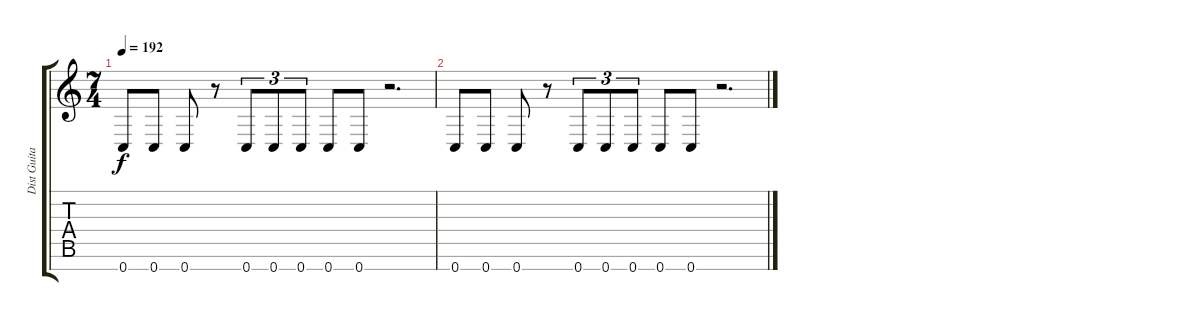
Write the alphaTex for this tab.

\track ("Dist Guitar 2" "Dist Guita") {instrument distortionguitar}
\staff {score tabs}
\tuning (F4 C4 G3 Eb3 Bb2 F2 C2) {hide}
\ts (7 4)
\tempo 192
\clef g2
\ks c
0.7.8{dy f} 0.7.8 0.7.8 r.8 0.7.8{tu (3 2)} 0.7.8{tu (3 2)} 0.7.8{tu (3 2)} 0.7.8 0.7.8 r.2{d} |
0.7.8 0.7.8 0.7.8 r.8 0.7.8{tu (3 2)} 0.7.8{tu (3 2)} 0.7.8{tu (3 2)} 0.7.8 0.7.8 r.2{d}
